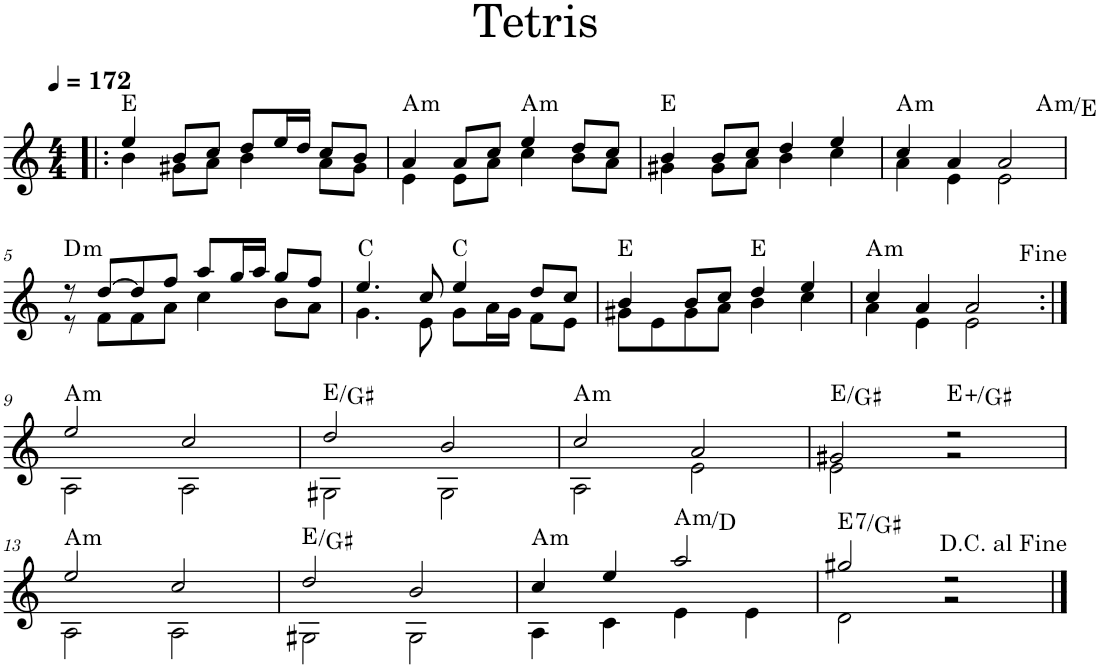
**kern	**harte
*part1	*part1
*staff1	*
*I"Synth.	*
*I'Synth.	*
*clefG2	*
*k[]	*
*M4/4	*
=1!|:	=1!|:
*^	*
4ee/	4b\	E:maj
8b/L	8g#X\L	.
8cc/J	8a\J	.
8dd/L	4b\	.
16ee/L	.	.
16dd/JJ	.	.
8cc/L	8a\L	.
8b/J	8g#\J	.
=2	=2	=2
!	!	!LO:H:kt=m
4a/	4e\	A:min
8a/L	8e\L	.
8cc/J	8a\J	.
!	!	!LO:H:kt=m
4ee/	4cc\	A:min
8dd/L	8b\L	.
8cc/J	8a\J	.
=3	=3	=3
4b/	4g#X\	E:maj
8b/L	8g#\L	.
8cc/J	8a\J	.
4dd/	4b\	.
4ee/	4cc\	.
=4	=4	=4
!	!	!LO:H:kt=m
*	*^	*
4cc/	4a\	2.ryy	A:min
4a/	4e\	.	.
2a/	2e\	.	.
!	!	!	!LO:H:kt=m
.	.	4ryy	A:min/5
!!LO:LB:g=z	!!	!!
=5	=5	=5	=5
!	!	!	!LO:H:kt=m
*	*v	*v	*
8r	8r	D:min
[8dd/L	8f\L	.
8dd/]	8f\	.
8ff/J	8a\J	.
8aa/L	4cc\	.
16gg/L	.	.
16aa/JJ	.	.
8gg/L	8b\L	.
8ff/J	8a\J	.
=6	=6	=6
4.ee/	4.g\	C:maj
8cc/	8e\	.
4ee/	8g\L	C:maj
.	16a\L	.
.	16g\JJ	.
8dd/L	8f\L	.
8cc/J	8e\J	.
=7	=7	=7
4b/	8g#X\L	E:maj
.	8e\	.
8b/L	8g#\	.
8cc/J	8a\J	.
4dd/	4b\	E:maj
4ee/	4cc\	.
=8	=8	=8
!	!	!LO:H:kt=m
4cc/	4a\	A:min
4a/	4e\	.
2a/	2e\	.
!!LO:LB:g=z	!!
=9:|!	=9:|!	=9:|!
!	!	!LO:H:kt=m
2ee/	2A\	A:min
2cc/	2A\	.
=10	=10	=10
2dd/	2G#X\	E:maj/3
2b/	2G#\	.
=11	=11	=11
!	!	!LO:H:kt=m
2cc/	2A\	A:min
2a/	2e\	.
=12	=12	=12
2g#X/	2e\	E:maj/3
2r	2r	E:aug/3
!!LO:LB:g=z	!!
=13	=13	=13
!	!	!LO:H:kt=m
2ee/	2A\	A:min
2cc/	2A\	.
=14	=14	=14
2dd/	2G#X\	E:maj/3
2b/	2G#\	.
=15	=15	=15
!	!	!LO:H:kt=m
4cc/	4A\	A:min
4ee/	4c\	.
!	!	!LO:H:kt=m
2aa/	4e\	A:min/4
.	4e\	.
=16	=16	=16
!	!	!LO:H:kt=7
2gg#X/	2d\	E:7/3
2r	2r	.
*v	*v	*
==	==
*-	*-
